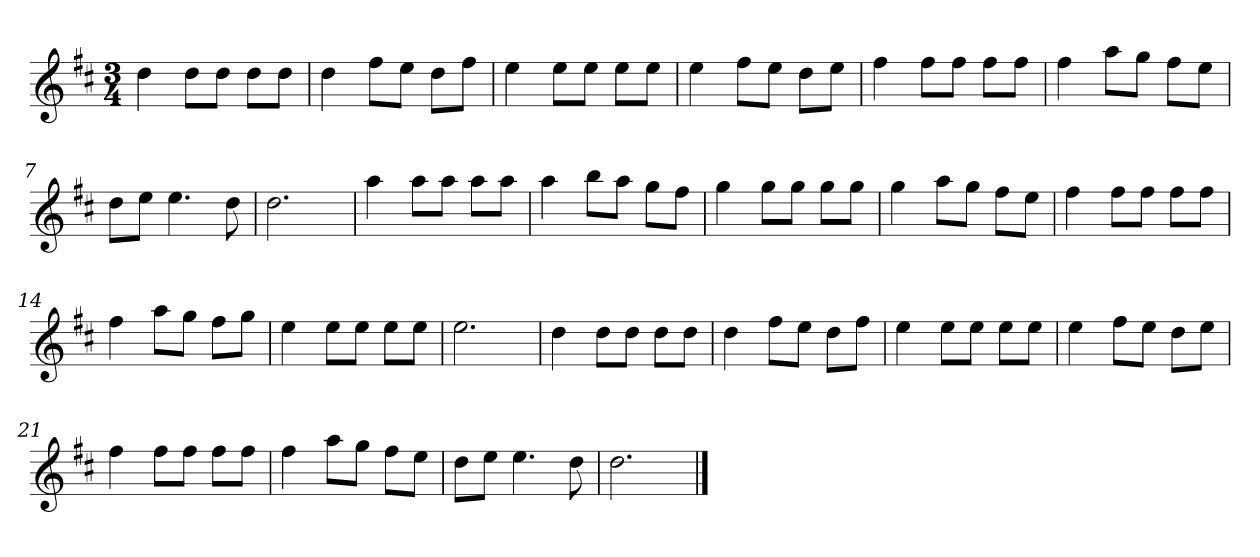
**kern
*part1
*staff1
*k[f#c#]
*M3/4
*MM120
=1
4dd
8ddL
8ddJ
8ddL
8ddJ
=2
4dd
8ff#L
8eeJ
8ddL
8ff#J
=3
4ee
8eeL
8eeJ
8eeL
8eeJ
=4
4ee
8ff#L
8eeJ
8ddL
8eeJ
=5
4ff#
8ff#L
8ff#J
8ff#L
8ff#J
=6
4ff#
8aaL
8ggJ
8ff#L
8eeJ
=7
8ddL
8eeJ
4.ee
8dd
=8
2.dd
=9
4aa
8aaL
8aaJ
8aaL
8aaJ
=10
4aa
8bbL
8aaJ
8ggL
8ff#J
=11
4gg
8ggL
8ggJ
8ggL
8ggJ
=12
4gg
8aaL
8ggJ
8ff#L
8eeJ
=13
4ff#
8ff#L
8ff#J
8ff#L
8ff#J
=14
4ff#
8aaL
8ggJ
8ff#L
8ggJ
=15
4ee
8eeL
8eeJ
8eeL
8eeJ
=16
2.ee
=17
4dd
8ddL
8ddJ
8ddL
8ddJ
=18
4dd
8ff#L
8eeJ
8ddL
8ff#J
=19
4ee
8eeL
8eeJ
8eeL
8eeJ
=20
4ee
8ff#L
8eeJ
8ddL
8eeJ
=21
4ff#
8ff#L
8ff#J
8ff#L
8ff#J
=22
4ff#
8aaL
8ggJ
8ff#L
8eeJ
=23
8ddL
8eeJ
4.ee
8dd
=24
2.dd
==
*-
